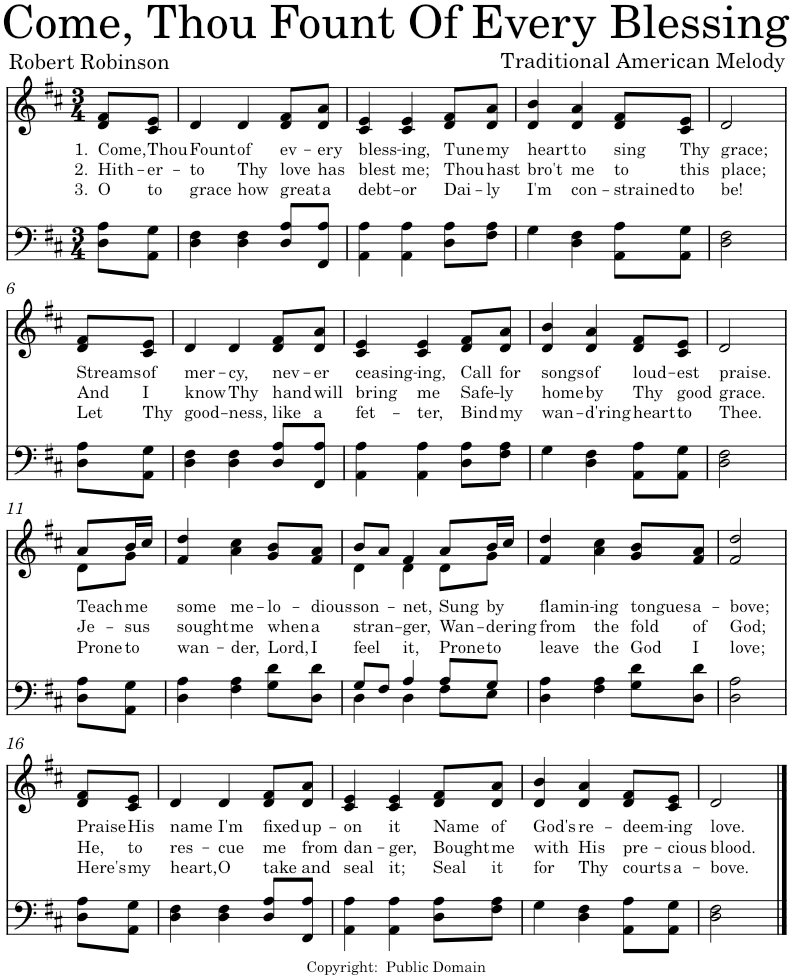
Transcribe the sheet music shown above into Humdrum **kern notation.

**kern	**kern	**text	**text	**text
*part1	*part1	*part1	*part1	*part1
*staff2	*staff1	*staff1	*staff1	*staff1
*I"Piano	*	*	*	*
*I'Pno.	*	*	*	*
*clefF4	*clefG2	*	*	*
*k[f#c#]	*k[f#c#]	*	*	*
*M3/4	*M3/4	*	*	*
=1	=1	=1	=1	=1
!	!	!LO:LY:b	!LO:LY:b	!LO:LY:b
8D\ 8A\L	8d/ 8f#/L	1. Come,	2. Hith-	3. O
!	!	!LO:LY:b	!LO:LY:b	!LO:LY:b
8AA\ 8G\J	8c#/ 8e/J	Thou	-er-	to
=2	=2	=2	=2	=2
!	!	!LO:LY:b	!LO:LY:b	!LO:LY:b
4D\ 4F#\	4d/	Fount	-to	grace
!	!	!LO:LY:b	!LO:LY:b	!LO:LY:b
4D\ 4F#\	4d/	of	Thy	how
!	!	!LO:LY:b	!LO:LY:b	!LO:LY:b
8D/ 8A/L	8d/ 8f#/L	ev-	love	great
!	!	!LO:LY:b	!LO:LY:b	!LO:LY:b
8FF#/ 8A/J	8d/ 8a/J	-ery	has	a
=3	=3	=3	=3	=3
!	!	!LO:LY:b	!LO:LY:b	!LO:LY:b
4AA\ 4A\	4c#/ 4e/	bless-	blest	debt-
!	!	!LO:LY:b	!LO:LY:b	!LO:LY:b
4AA\ 4A\	4c#/ 4e/	-ing,	me;	-or
!	!	!LO:LY:b	!LO:LY:b	!LO:LY:b
8D\ 8A\L	8d/ 8f#/L	Tune	Thou	Dai-
!	!	!LO:LY:b	!LO:LY:b	!LO:LY:b
8F#\ 8A\J	8d/ 8a/J	my	hast	-ly
=4	=4	=4	=4	=4
!	!	!LO:LY:b	!LO:LY:b	!LO:LY:b
4G\	4d/ 4b/	heart	bro't	I'm
!	!	!LO:LY:b	!LO:LY:b	!LO:LY:b
4D\ 4F#\	4d/ 4a/	to	me	con-
!	!	!LO:LY:b	!LO:LY:b	!LO:LY:b
8AA\ 8A\L	8d/ 8f#/L	sing	to	-strained
!	!	!LO:LY:b	!LO:LY:b	!LO:LY:b
8AA\ 8G\J	8c#/ 8e/J	Thy	this	to
=5	=5	=5	=5	=5
!	!	!LO:LY:b	!LO:LY:b	!LO:LY:b
2D\ 2F#\	2d/	grace;	place;	be!
!!LO:LB:g=z
=6	=6	=6	=6	=6
!	!	!LO:LY:b	!LO:LY:b	!LO:LY:b
8D\ 8A\L	8d/ 8f#/L	Streams	And	Let
!	!	!LO:LY:b	!LO:LY:b	!LO:LY:b
8AA\ 8G\J	8c#/ 8e/J	of	I	Thy
=7	=7	=7	=7	=7
!	!	!LO:LY:b	!LO:LY:b	!LO:LY:b
4D\ 4F#\	4d/	mer-	know	good-
!	!	!LO:LY:b	!LO:LY:b	!LO:LY:b
4D\ 4F#\	4d/	-cy,	Thy	-ness,
!	!	!LO:LY:b	!LO:LY:b	!LO:LY:b
8D/ 8A/L	8d/ 8f#/L	nev-	hand	like
!	!	!LO:LY:b	!LO:LY:b	!LO:LY:b
8FF#/ 8A/J	8d/ 8a/J	-er	will	a
=8	=8	=8	=8	=8
!	!	!LO:LY:b	!LO:LY:b	!LO:LY:b
4AA\ 4A\	4c#/ 4e/	ceasing-	bring	fet-
!	!	!LO:LY:b	!LO:LY:b	!LO:LY:b
4AA\ 4A\	4c#/ 4e/	-ing,	me	-ter,
!	!	!LO:LY:b	!LO:LY:b	!LO:LY:b
8D\ 8A\L	8d/ 8f#/L	Call	Safe-	Bind
!	!	!LO:LY:b	!LO:LY:b	!LO:LY:b
8F#\ 8A\J	8d/ 8a/J	for	-ly	my
=9	=9	=9	=9	=9
!	!	!LO:LY:b	!LO:LY:b	!LO:LY:b
4G\	4d/ 4b/	songs	home	wan-
!	!	!LO:LY:b	!LO:LY:b	!LO:LY:b
4D\ 4F#\	4d/ 4a/	of	by	-d'ring
!	!	!LO:LY:b	!LO:LY:b	!LO:LY:b
8AA\ 8A\L	8d/ 8f#/L	loud-	Thy	heart
!	!	!LO:LY:b	!LO:LY:b	!LO:LY:b
8AA\ 8G\J	8c#/ 8e/J	-est	good	to
=10	=10	=10	=10	=10
!	!	!LO:LY:b	!LO:LY:b	!LO:LY:b
2D\ 2F#\	2d/	praise.	grace.	Thee.
!!LO:LB:g=z
=11	=11	=11	=11	=11
!	!	!LO:LY:b	!LO:LY:b	!LO:LY:b
*	*^	*	*	*
8D\ 8A\L	8a/L	8d\L	Teach	Je-	Prone
!	!	!	!LO:LY:b	!LO:LY:b	!LO:LY:b
8AA\ 8G\J	16b/L	8g\J	me	-sus	to
.	16cc#/JJ	.	.	.	.
*	*v	*v	*	*	*
=12	=12	=12	=12	=12
!	!	!LO:LY:b	!LO:LY:b	!LO:LY:b
4D\ 4A\	4f#/ 4dd/	some	sought	wan-
!	!	!LO:LY:b	!LO:LY:b	!LO:LY:b
4F#\ 4A\	4a\ 4cc#\	me-	me	-der,
!	!	!LO:LY:b	!LO:LY:b	!LO:LY:b
8G\ 8d\L	8g/ 8b/L	-lo-	when	Lord,
!	!	!LO:LY:b	!LO:LY:b	!LO:LY:b
8D\ 8d\J	8f#/ 8a/J	-dious	a	I
=13	=13	=13	=13	=13
*^	*	*	*	*
!	!	!	!LO:LY:b	!LO:LY:b	!LO:LY:b
*	*	*^	*	*	*
8G/L	4D\	8b/L	4d\	son-	stran-	feel
8F#/J	.	8a/J	.	.	.	.
!	!	!	!	!LO:LY:b	!LO:LY:b	!LO:LY:b
4A/	4D\	4f#/	4d\	net,	ger,	it,
!	!	!	!	!LO:LY:b	!LO:LY:b	!LO:LY:b
8A/L	8F#\L	8a/L	8d\L	Sung	Wan-	Prone
!	!	!	!	!LO:LY:b	!LO:LY:b	!LO:LY:b
8G/J	8E\J	16b/L	8g\J	by	-dering	to
.	.	16cc#/JJ	.	.	.	.
*v	*v	*	*	*	*	*
*	*v	*v	*	*	*
=14	=14	=14	=14	=14
!	!	!LO:LY:b	!LO:LY:b	!LO:LY:b
4D\ 4A\	4f#/ 4dd/	flamin-	from	leave
!	!	!LO:LY:b	!LO:LY:b	!LO:LY:b
4F#\ 4A\	4a\ 4cc#\	-ing	the	the
!	!	!LO:LY:b	!LO:LY:b	!LO:LY:b
8G\ 8d\L	8g/ 8b/L	tongues	fold	God
!	!	!LO:LY:b	!LO:LY:b	!LO:LY:b
8D\ 8d\J	8f#/ 8a/J	a-	of	I
=15	=15	=15	=15	=15
!	!	!LO:LY:b	!LO:LY:b	!LO:LY:b
2D\ 2A\	2f#/ 2dd/	-bove;	God;	love;
!!LO:LB:g=z
=16	=16	=16	=16	=16
!	!	!LO:LY:b	!LO:LY:b	!LO:LY:b
8D\ 8A\L	8d/ 8f#/L	Praise	He,	Here's
!	!	!LO:LY:b	!LO:LY:b	!LO:LY:b
8AA\ 8G\J	8c#/ 8e/J	His	to	my
=17	=17	=17	=17	=17
!	!	!LO:LY:b	!LO:LY:b	!LO:LY:b
4D\ 4F#\	4d/	name	res-	heart,
!	!	!LO:LY:b	!LO:LY:b	!LO:LY:b
4D\ 4F#\	4d/	I'm	-cue	O
!	!	!LO:LY:b	!LO:LY:b	!LO:LY:b
8D/ 8A/L	8d/ 8f#/L	fixed	me	take
!	!	!LO:LY:b	!LO:LY:b	!LO:LY:b
8FF#/ 8A/J	8d/ 8a/J	up-	from	and
=18	=18	=18	=18	=18
!	!	!LO:LY:b	!LO:LY:b	!LO:LY:b
4AA\ 4A\	4c#/ 4e/	-on	dan-	seal
!	!	!LO:LY:b	!LO:LY:b	!LO:LY:b
4AA\ 4A\	4c#/ 4e/	it	-ger,	it;
!	!	!LO:LY:b	!LO:LY:b	!LO:LY:b
8D\ 8A\L	8d/ 8f#/L	Name	Bought	Seal
!	!	!LO:LY:b	!LO:LY:b	!LO:LY:b
8F#\ 8A\J	8d/ 8a/J	of	me	it
=19	=19	=19	=19	=19
!	!	!LO:LY:b	!LO:LY:b	!LO:LY:b
4G\	4d/ 4b/	God's	with	for
!	!	!LO:LY:b	!LO:LY:b	!LO:LY:b
4D\ 4F#\	4d/ 4a/	re-	His	Thy
!	!	!LO:LY:b	!LO:LY:b	!LO:LY:b
8AA\ 8A\L	8d/ 8f#/L	-deem-	pre-	courts
!	!	!LO:LY:b	!LO:LY:b	!LO:LY:b
8AA\ 8G\J	8c#/ 8e/J	-ing	-cious	a-
=20	=20	=20	=20	=20
!	!	!LO:LY:b	!LO:LY:b	!LO:LY:b
2D\ 2F#\	2d/	love.	blood.	-bove.
==	==	==	==	==
*-	*-	*-	*-	*-
